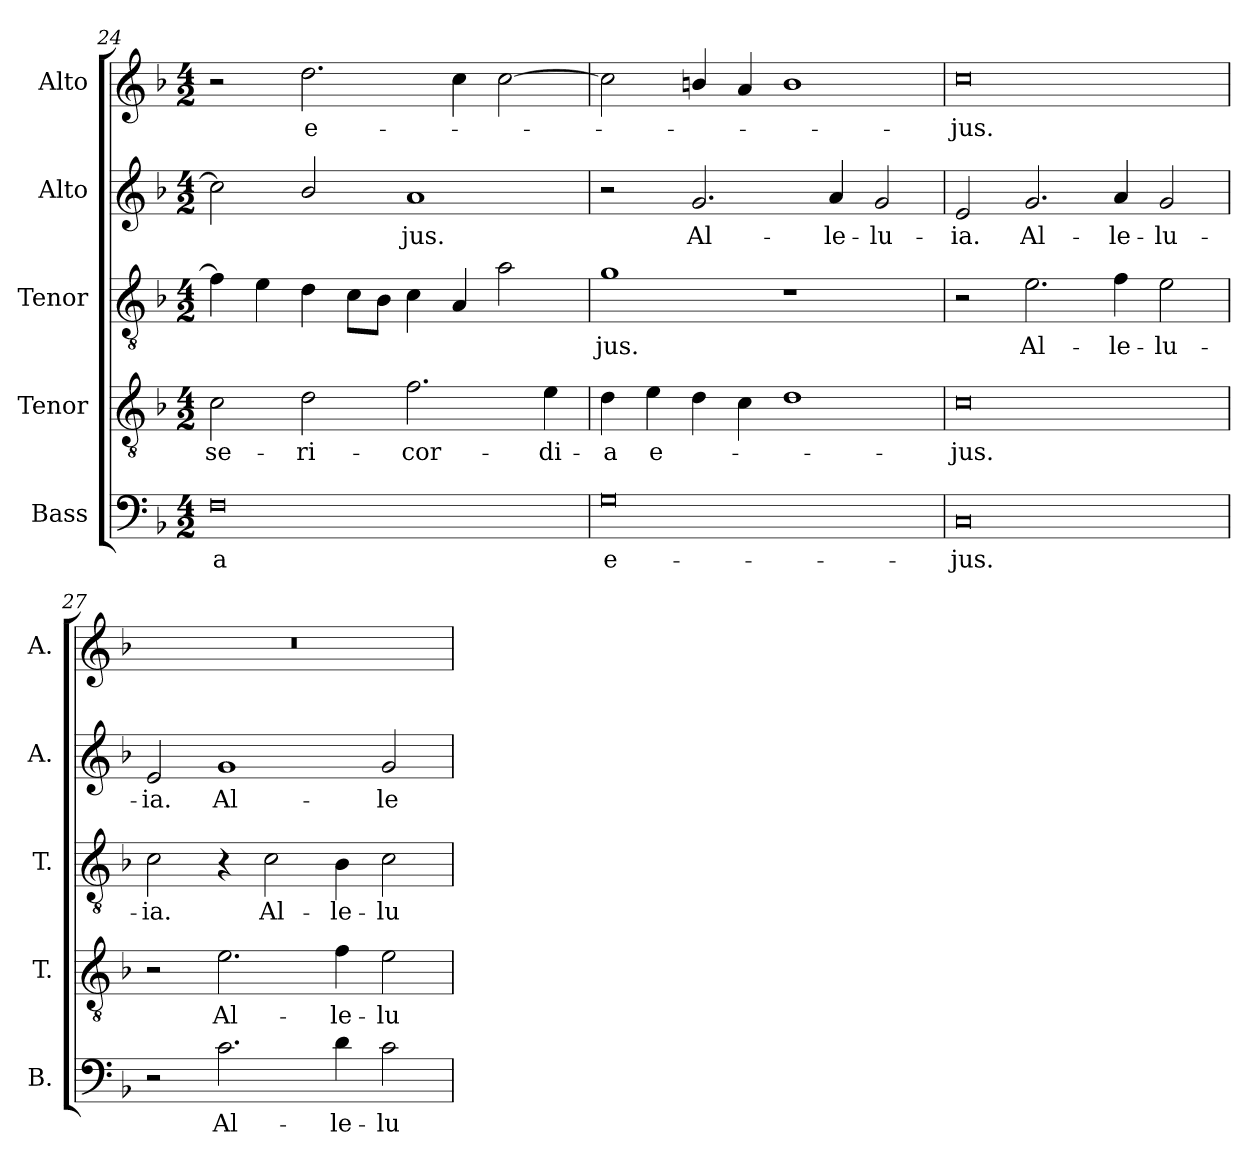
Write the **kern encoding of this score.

**kern	**text	**kern	**text	**kern	**text	**kern	**text	**kern	**text
*part5	*part5	*part4	*part4	*part3	*part3	*part2	*part2	*part1	*part1
*staff5	*staff5	*staff4	*staff4	*staff3	*staff3	*staff2	*staff2	*staff1	*staff1
*I"Bass	*	*I"Tenor	*	*I"Tenor	*	*I"Alto	*	*I"Alto	*
*I'B.	*	*I'T.	*	*I'T.	*	*I'A.	*	*I'A.	*
*clefF4	*	*clefGv2	*	*clefGv2	*	*clefG2	*	*clefG2	*
*	*	*ITrd7c12	*	*ITrd7c12	*	*	*	*	*
*k[b-]	*	*k[b-]	*	*k[b-]	*	*k[b-]	*	*k[b-]	*
*F:	*	*F:	*	*F:	*	*F:	*	*F:	*
*M4/2	*	*M4/2	*	*M4/2	*	*M4/2	*	*M4/2	*
=24	=24	=24	=24	=24	=24	=24	=24	=24	=24
!	!LO:LY:b:color=#000000	!	!	!	!	!	!	!	!
!	!	!	!LO:LY:b:color=#000000	!	!	!	!	!	!
0Fi	-a	2Ci\	-se-	4Fi\]	.	2cci\]	.	2r	.
.	.	.	.	4Ei\	.	.	.	.	.
!	!	!	!LO:LY:b:color=#000000	!	!	!	!	!	!
!	!	!	!	!	!	!	!	!	!LO:LY:b:color=#000000
.	.	2Di\	-ri-	4Di\	.	2b-i/	.	2.ddi\	e-
.	.	.	.	8Ci\L	.	.	.	.	.
.	.	.	.	8BB-i\J	.	.	.	.	.
!	!	!	!LO:LY:b:color=#000000	!	!	!	!	!	!
!	!	!	!	!	!	!	!LO:LY:b:color=#000000	!	!
.	.	2.Fi\	-cor-	4Ci\	.	1ai	-jus.	.	.
.	.	.	.	4AAi/	.	.	.	4cci\	.
.	.	.	.	2Ai\	.	.	.	[2cci\	.
!	!	!	!LO:LY:b:color=#000000	!	!	!	!	!	!
.	.	4Ei\	-di-	.	.	.	.	.	.
=25	=25	=25	=25	=25	=25	=25	=25	=25	=25
!	!LO:LY:b:color=#000000	!	!	!	!	!	!	!	!
!	!	!	!LO:LY:b:color=#000000	!	!	!	!	!	!
!	!	!	!	!	!LO:LY:b:color=#000000	!	!	!	!
0Gi	e-	4Di\	-a	1Gi	-jus.	2r	.	2cci\]	.
!	!	!	!LO:LY:b:color=#000000	!	!	!	!	!	!
.	.	4Ei\	e-	.	.	.	.	.	.
!	!	!	!	!	!	!	!LO:LY:b:color=#000000	!	!
.	.	4Di\	.	.	.	2.gi/	Al-	4bni/	.
.	.	4Ci\	.	.	.	.	.	4ai/	.
.	.	1Di	.	1r	.	.	.	1bi	.
!	!	!	!	!	!	!	!LO:LY:b:color=#000000	!	!
.	.	.	.	.	.	4ai/	-le-	.	.
!	!	!	!	!	!	!	!LO:LY:b:color=#000000	!	!
.	.	.	.	.	.	2gi/	-lu-	.	.
=26	=26	=26	=26	=26	=26	=26	=26	=26	=26
!	!LO:LY:b:color=#000000	!	!	!	!	!	!	!	!
!	!	!	!LO:LY:b:color=#000000	!	!	!	!	!	!
!	!	!	!	!	!	!	!LO:LY:b:color=#000000	!	!
!	!	!	!	!	!	!	!	!	!LO:LY:b:color=#000000
0Ci	-jus.	0Ci	-jus.	2r	.	2ei/	-ia.	0cci	-jus.
!	!	!	!	!	!LO:LY:b:color=#000000	!	!	!	!
!	!	!	!	!	!	!	!LO:LY:b:color=#000000	!	!
.	.	.	.	2.Ei\	Al-	2.gi/	Al-	.	.
!	!	!	!	!	!LO:LY:b:color=#000000	!	!	!	!
!	!	!	!	!	!	!	!LO:LY:b:color=#000000	!	!
.	.	.	.	4Fi\	-le-	4ai/	-le-	.	.
!	!	!	!	!	!LO:LY:b:color=#000000	!	!	!	!
!	!	!	!	!	!	!	!LO:LY:b:color=#000000	!	!
.	.	.	.	2Ei\	-lu-	2gi/	-lu-	.	.
=27	=27	=27	=27	=27	=27	=27	=27	=27	=27
!	!	!	!	!	!LO:LY:b:color=#000000	!	!	!	!
!	!	!	!	!	!	!	!LO:LY:b:color=#000000	!LO:N:vis=1	!
2r	.	2r	.	2Ci\	-ia.	2ei/	-ia.	0r	.
!	!LO:LY:b:color=#000000	!	!	!	!	!	!	!	!
!	!	!	!LO:LY:b:color=#000000	!	!	!	!	!	!
!	!	!	!	!	!	!	!LO:LY:b:color=#000000	!	!
2.ci\	Al-	2.Ei\	Al-	4r	.	1gi	Al-	.	.
!	!	!	!	!	!LO:LY:b:color=#000000	!	!	!	!
.	.	.	.	2Ci\	Al-	.	.	.	.
!	!LO:LY:b:color=#000000	!	!	!	!	!	!	!	!
!	!	!	!LO:LY:b:color=#000000	!	!	!	!	!	!
!	!	!	!	!	!LO:LY:b:color=#000000	!	!	!	!
4di\	-le-	4Fi\	-le-	4BB-i\	-le-	.	.	.	.
!	!LO:LY:b:color=#000000	!	!	!	!	!	!	!	!
!	!	!	!LO:LY:b:color=#000000	!	!	!	!	!	!
!	!	!	!	!	!LO:LY:b:color=#000000	!	!	!	!
!	!	!	!	!	!	!	!LO:LY:b:color=#000000	!	!
2ci\	-lu-	2Ei\	-lu-	2Ci\	-lu-	2gi/	-le-	.	.
=	=	=	=	=	=	=	=	=	=
*-	*-	*-	*-	*-	*-	*-	*-	*-	*-
